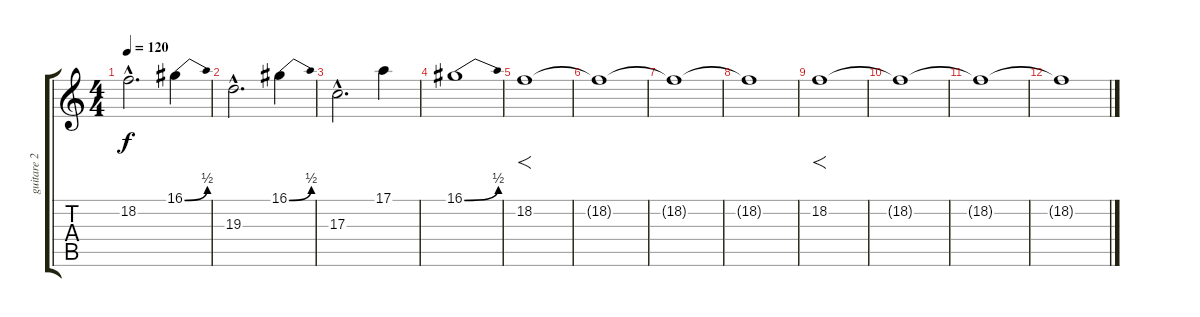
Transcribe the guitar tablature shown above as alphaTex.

\track ("guitare 2" "guitare 2") {instrument cello}
\staff {score tabs}
\tuning (E4 B3 G3 D3 A2 E2) {hide}
\ts (4 4)
\tempo 120
\clef g2
\ks c
18.2{hac}.2{d dy f} 16.1{be (bend 0 0 60 2)}.4 |
19.3{hac}.2{d} 16.1{be (bend 0 0 60 2)}.4 |
17.3{hac}.2{d} 17.1.4 |
16.1{be (bend 0 0 60 2)}.1 |
18.2.1{f} |
18.2{t}.1 |
18.2{t}.1{volume 0} |
18.2{t}.1 |
18.2.1{f volume 13} |
18.2{t}.1 |
18.2{t}.1{volume 0} |
18.2{t}.1
